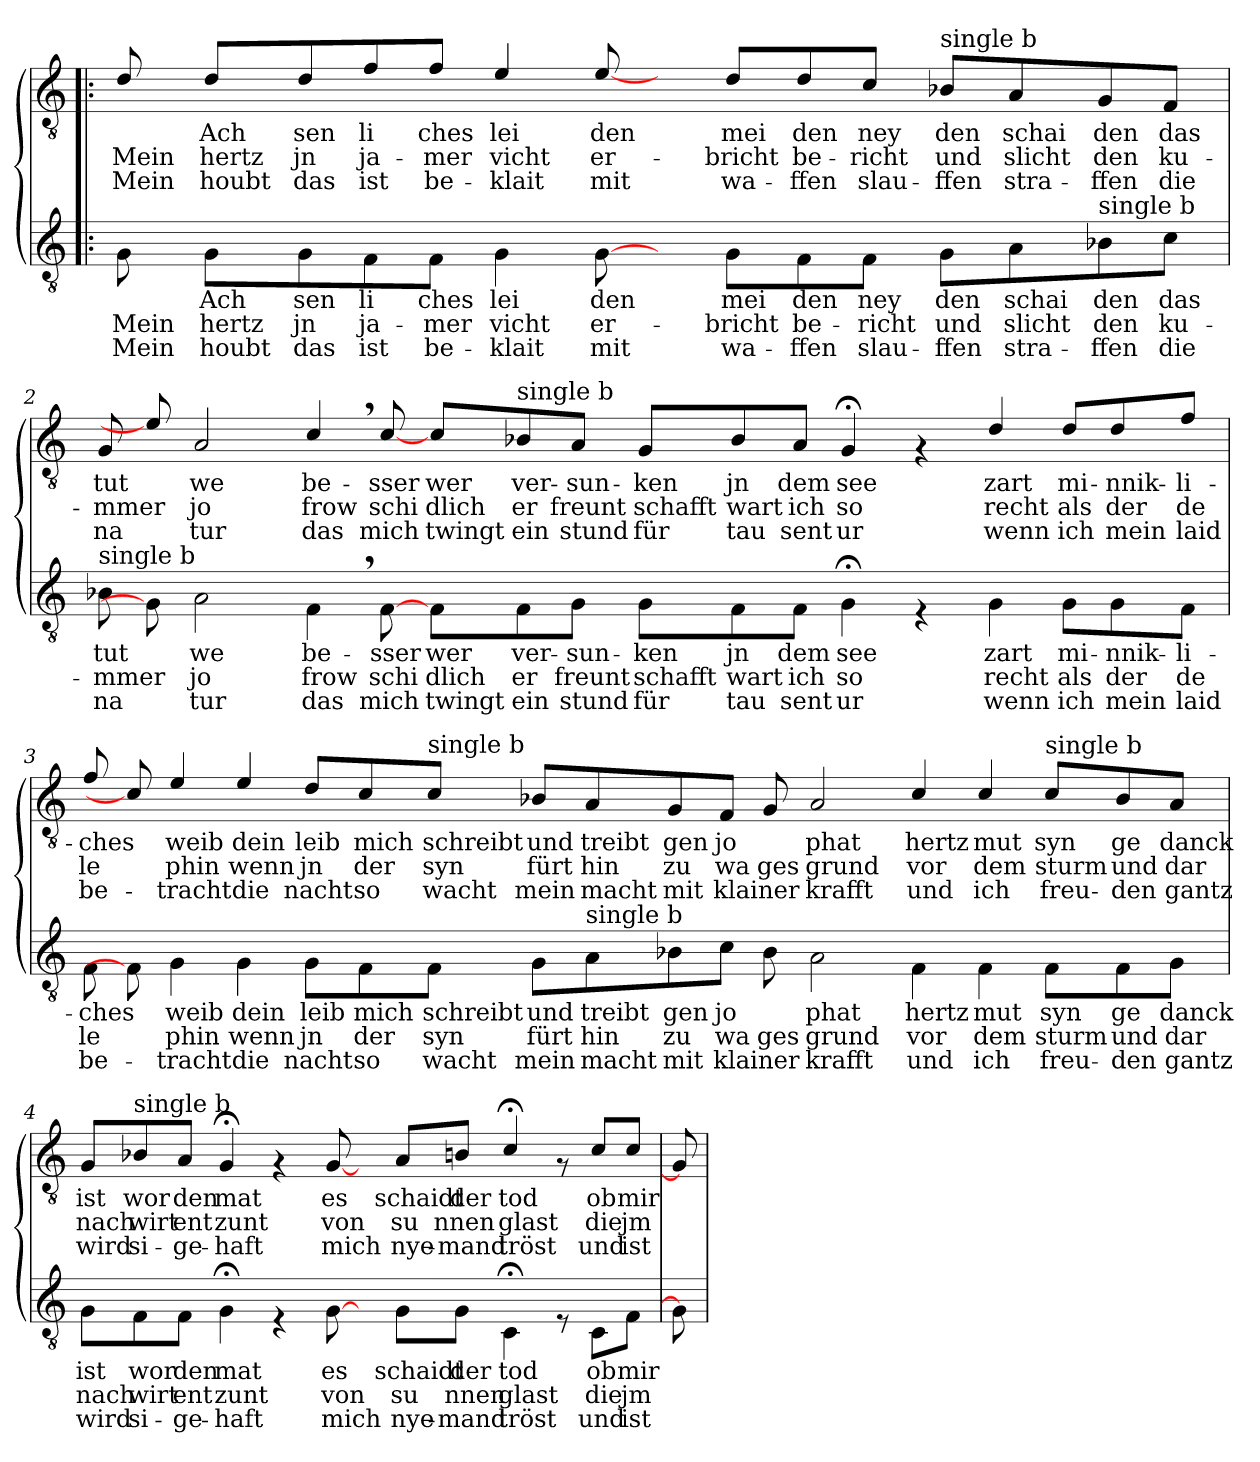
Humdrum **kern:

**kern	**text	**text	**text	**kern	**text	**text	**text
*part2	*part2	*part2	*part2	*part1	*part1	*part1	*part1
*staff2	*staff2	*staff2	*staff2	*staff1	*staff1	*staff1	*staff1
*clefGv2	*	*	*	*clefGv2	*	*	*
*k[]	*	*	*	*k[]	*	*	*
*C:	*	*	*	*C:	*	*	*
=1!|:	=1!|:	=1!|:	=1!|:	=1!|:	=1!|:	=1!|:	=1!|:
!	!	!LO:LY:a	!LO:LY:a	!	!	!LO:LY:b	!LO:LY:b
8G\	.	Mein	Mein	8d/	.	Mein	Mein
!	!LO:LY:a	!LO:LY:a	!LO:LY:a	!	!LO:LY:b	!LO:LY:b	!LO:LY:b
8G\L	Ach	hertz	houbt	8d/L	Ach	hertz	houbt
!	!LO:LY:a	!LO:LY:a	!LO:LY:a	!	!LO:LY:b	!LO:LY:b	!LO:LY:b
8G\	sen	jn	das	8d/	sen	jn	das
!	!LO:LY:a	!LO:LY:a	!LO:LY:a	!	!LO:LY:b	!LO:LY:b	!LO:LY:b
8F\	li	ja-	ist	8f/	li	ja-	ist
!	!LO:LY:a	!LO:LY:a	!LO:LY:a	!	!LO:LY:b	!LO:LY:b	!LO:LY:b
8F\J	ches	-mer	be-	8f/J	ches	-mer	be-
!	!LO:LY:a	!LO:LY:a	!LO:LY:a	!	!LO:LY:b	!LO:LY:b	!LO:LY:b
4G\	lei	vicht	-klait	4e/	lei	vicht	-klait
!	!LO:LY:a	!LO:LY:a	!LO:LY:a	!	!LO:LY:b	!LO:LY:b	!LO:LY:b
[8G\	den	er-	mit	[8e/	den	er-	mit
8ryy	.	.	.	8ryy	.	.	.
!	!LO:LY:a	!LO:LY:a	!LO:LY:a	!	!LO:LY:b	!LO:LY:b	!LO:LY:b
8G\L	mei	-bricht	wa-	8d/L	mei	-bricht	wa-
!	!LO:LY:a	!LO:LY:a	!LO:LY:a	!	!LO:LY:b	!LO:LY:b	!LO:LY:b
8F\	den	be-	-ffen	8d/	den	be-	-ffen
!	!LO:LY:a	!LO:LY:a	!LO:LY:a	!	!LO:LY:b	!LO:LY:b	!LO:LY:b
8F\J	ney	-richt	slau-	8c/J	ney	-richt	slau-
!	!	!	!	!LO:TX:a:t=single b	!	!	!
!	!LO:LY:a	!LO:LY:a	!LO:LY:a	!	!LO:LY:b	!LO:LY:b	!LO:LY:b
8G\L	den	und	-ffen	8B-/L	den	und	-ffen
!	!LO:LY:a	!LO:LY:a	!LO:LY:a	!	!LO:LY:b	!LO:LY:b	!LO:LY:b
8A\	schai	slicht	stra-	8A/	schai	slicht	stra-
!LO:TX:a:t=single b	!	!	!	!	!	!	!
!	!LO:LY:a	!LO:LY:a	!LO:LY:a	!	!LO:LY:b	!LO:LY:b	!LO:LY:b
8B-\	den	den	-ffen	8G/	den	den	-ffen
!	!LO:LY:a	!LO:LY:a	!LO:LY:a	!	!LO:LY:b	!LO:LY:b	!LO:LY:b
8c\J	das	ku-	die	8F/J	das	ku-	die
!!LO:LB:g=z
=2	=2	=2	=2	=2	=2	=2	=2
!LO:TX:a:t=single b	!	!	!	!	!	!	!
!	!LO:LY:a	!LO:LY:a	!LO:LY:a	!	!LO:LY:b	!LO:LY:b	!LO:LY:b
8B-\	tut	-mmer	na	8G/	tut	-mmer	na
8G\]	.	.	.	8e/]	.	.	.
!	!LO:LY:a	!LO:LY:a	!LO:LY:a	!	!LO:LY:b	!LO:LY:b	!LO:LY:b
2A\	we	jo	tur	2A/	we	jo	tur
!	!LO:LY:a	!LO:LY:a	!LO:LY:a	!	!LO:LY:b	!LO:LY:b	!LO:LY:b
4F,>\	be-	frow	das	4c,>/	be-	frow	das
!	!LO:LY:a	!LO:LY:a	!LO:LY:a	!	!LO:LY:b	!LO:LY:b	!LO:LY:b
[8F\	-sser	schi	mich	[8c/	-sser	schi	mich
!	!LO:LY:a	!LO:LY:a	!LO:LY:a	!	!LO:LY:b	!LO:LY:b	!LO:LY:b
8F\L	wer	dlich	twingt	8c/L	wer	dlich	twingt
!	!	!	!	!LO:TX:a:t=single b	!	!	!
!	!LO:LY:a	!LO:LY:a	!LO:LY:a	!	!LO:LY:b	!LO:LY:b	!LO:LY:b
8F\	ver-	er	ein	8B-/	ver-	er	ein
!	!LO:LY:a	!LO:LY:a	!LO:LY:a	!	!LO:LY:b	!LO:LY:b	!LO:LY:b
8G\J	-sun-	freunt	stund	8A/J	-sun-	freunt	stund
!	!LO:LY:a	!LO:LY:a	!LO:LY:a	!	!LO:LY:b	!LO:LY:b	!LO:LY:b
8G\L	-ken	schafft	für	8G/L	-ken	schafft	für
!	!LO:LY:a	!LO:LY:a	!LO:LY:a	!	!LO:LY:b	!LO:LY:b	!LO:LY:b
8F\	jn	wart	tau	8B-/	jn	wart	tau
!	!LO:LY:a	!LO:LY:a	!LO:LY:a	!	!LO:LY:b	!LO:LY:b	!LO:LY:b
8F\J	dem	ich	sent	8A/J	dem	ich	sent
!	!LO:LY:a	!LO:LY:a	!LO:LY:a	!	!LO:LY:b	!LO:LY:b	!LO:LY:b
4G;\	see	so	ur	4G;/	see	so	ur
4rD	.	.	.	4rG	.	.	.
!	!LO:LY:a	!LO:LY:a	!LO:LY:a	!	!LO:LY:b	!LO:LY:b	!LO:LY:b
4G\	zart	recht	wenn	4d/	zart	recht	wenn
!	!LO:LY:a	!LO:LY:a	!LO:LY:a	!	!LO:LY:b	!LO:LY:b	!LO:LY:b
8G\L	mi-	als	ich	8d/L	mi-	als	ich
!	!LO:LY:a	!LO:LY:a	!LO:LY:a	!	!LO:LY:b	!LO:LY:b	!LO:LY:b
8G\	-nnik-	der	mein	8d/	-nnik-	der	mein
!	!LO:LY:a	!LO:LY:a	!LO:LY:a	!	!LO:LY:b	!LO:LY:b	!LO:LY:b
8F\J	-li-	de	laid	8f/J	-li-	de	laid
!!LO:LB:g=z
=3	=3	=3	=3	=3	=3	=3	=3
!	!LO:LY:a	!LO:LY:a	!LO:LY:a	!	!LO:LY:b	!LO:LY:b	!LO:LY:b
8F\	-ches	le	be-	8f/	-ches	le	be-
8F\]	.	.	.	8c/]	.	.	.
!	!LO:LY:a	!LO:LY:a	!LO:LY:a	!	!LO:LY:b	!LO:LY:b	!LO:LY:b
4G\	weib	phin	-tracht	4e/	weib	phin	-tracht
!	!LO:LY:a	!LO:LY:a	!LO:LY:a	!	!LO:LY:b	!LO:LY:b	!LO:LY:b
4G\	dein	wenn	die	4e/	dein	wenn	die
!	!LO:LY:a	!LO:LY:a	!LO:LY:a	!	!LO:LY:b	!LO:LY:b	!LO:LY:b
8G\L	leib	jn	nacht	8d/L	leib	jn	nacht
!	!LO:LY:a	!LO:LY:a	!LO:LY:a	!	!LO:LY:b	!LO:LY:b	!LO:LY:b
8F\	mich	der	so	8c/	mich	der	so
!	!	!	!	!LO:TX:a:t=single b	!	!	!
!	!LO:LY:a	!LO:LY:a	!LO:LY:a	!	!LO:LY:b	!LO:LY:b	!LO:LY:b
8F\J	schreibt	syn	wacht	8c/J	schreibt	syn	wacht
!	!LO:LY:a	!LO:LY:a	!LO:LY:a	!	!LO:LY:b	!LO:LY:b	!LO:LY:b
8G\L	und	fürt	mein	8B-/L	und	fürt	mein
!LO:TX:a:t=single b	!	!	!	!	!	!	!
!	!LO:LY:a	!LO:LY:a	!LO:LY:a	!	!LO:LY:b	!LO:LY:b	!LO:LY:b
8A\	treibt	hin	macht	8A/	treibt	hin	macht
!	!LO:LY:a	!LO:LY:a	!LO:LY:a	!	!LO:LY:b	!LO:LY:b	!LO:LY:b
8B-\	gen	zu	mit	8G/	gen	zu	mit
!	!LO:LY:a	!LO:LY:a	!LO:LY:a	!	!LO:LY:b	!LO:LY:b	!LO:LY:b
8c\J	jo	wa	klainer	8F/J	jo	wa	klainer
!	!	!LO:LY:a	!	!	!	!LO:LY:b	!
8B-\	.	ges	.	8G/	.	ges	.
!	!LO:LY:a	!LO:LY:a	!LO:LY:a	!	!LO:LY:b	!LO:LY:b	!LO:LY:b
2A\	phat	grund	krafft	2A/	phat	grund	krafft
!	!LO:LY:a	!LO:LY:a	!LO:LY:a	!	!LO:LY:b	!LO:LY:b	!LO:LY:b
4F\	hertz	vor	und	4c/	hertz	vor	und
!	!LO:LY:a	!LO:LY:a	!LO:LY:a	!	!LO:LY:b	!LO:LY:b	!LO:LY:b
4F\	mut	dem	ich	4c/	mut	dem	ich
!	!	!	!	!LO:TX:a:t=single b	!	!	!
!	!LO:LY:a	!LO:LY:a	!LO:LY:a	!	!LO:LY:b	!LO:LY:b	!LO:LY:b
8F\L	syn	sturm	freu-	8c/L	syn	sturm	freu-
!	!LO:LY:a	!LO:LY:a	!LO:LY:a	!	!LO:LY:b	!LO:LY:b	!LO:LY:b
8F\	ge	und	-den	8B-/	ge	und	-den
!	!LO:LY:a	!LO:LY:a	!LO:LY:a	!	!LO:LY:b	!LO:LY:b	!LO:LY:b
8G\J	danck	dar	gantz	8A/J	danck	dar	gantz
!!LO:LB:g=z
=4	=4	=4	=4	=4	=4	=4	=4
!	!LO:LY:a	!LO:LY:a	!LO:LY:a	!	!LO:LY:b	!LO:LY:b	!LO:LY:b
8G\L	ist	nach	wird	8G/L	ist	nach	wird
!	!	!	!	!LO:TX:a:t=single b	!	!	!
!	!LO:LY:a	!LO:LY:a	!LO:LY:a	!	!LO:LY:b	!LO:LY:b	!LO:LY:b
8F\	wor	wirt	si-	8B-/	wor	wirt	si-
!	!LO:LY:a	!LO:LY:a	!LO:LY:a	!	!LO:LY:b	!LO:LY:b	!LO:LY:b
8F\J	den	ent	-ge-	8A/J	den	ent	-ge-
!	!LO:LY:a	!LO:LY:a	!LO:LY:a	!	!LO:LY:b	!LO:LY:b	!LO:LY:b
4G;\	mat	zunt	-haft	4G;/	mat	zunt	-haft
4rD	.	.	.	4rG	.	.	.
!	!LO:LY:a	!LO:LY:a	!LO:LY:a	!	!LO:LY:b	!LO:LY:b	!LO:LY:b
[8G\	es	von	mich	[8G/	es	von	mich
8ryy	.	.	.	8ryy	.	.	.
!	!LO:LY:a	!LO:LY:a	!LO:LY:a	!	!LO:LY:b	!LO:LY:b	!LO:LY:b
8G\L	schaidt	su	nye-	8A/L	schaidt	su	nye-
!	!LO:LY:a	!LO:LY:a	!LO:LY:a	!	!LO:LY:b	!LO:LY:b	!LO:LY:b
8G\J	der	nnen	-mand	8Bn/J	der	nnen	-mand
!	!LO:LY:a	!LO:LY:a	!LO:LY:a	!	!LO:LY:b	!LO:LY:b	!LO:LY:b
4C;\	tod	glast	tröst	4c;</	tod	glast	tröst
8rD	.	.	.	8rG	.	.	.
!	!LO:LY:a	!LO:LY:a	!LO:LY:a	!	!LO:LY:b	!LO:LY:b	!LO:LY:b
8C\L	ob	die	und	8c/L	ob	die	und
!	!LO:LY:a	!LO:LY:a	!LO:LY:a	!	!LO:LY:b	!LO:LY:b	!LO:LY:b
8F\J	mir	jm	ist	8c/J	mir	jm	ist
=5	=5	=5	=5	=5	=5	=5	=5
8G\]	.	.	.	8G/]	.	.	.
=	=	=	=	=	=	=	=
*-	*-	*-	*-	*-	*-	*-	*-
